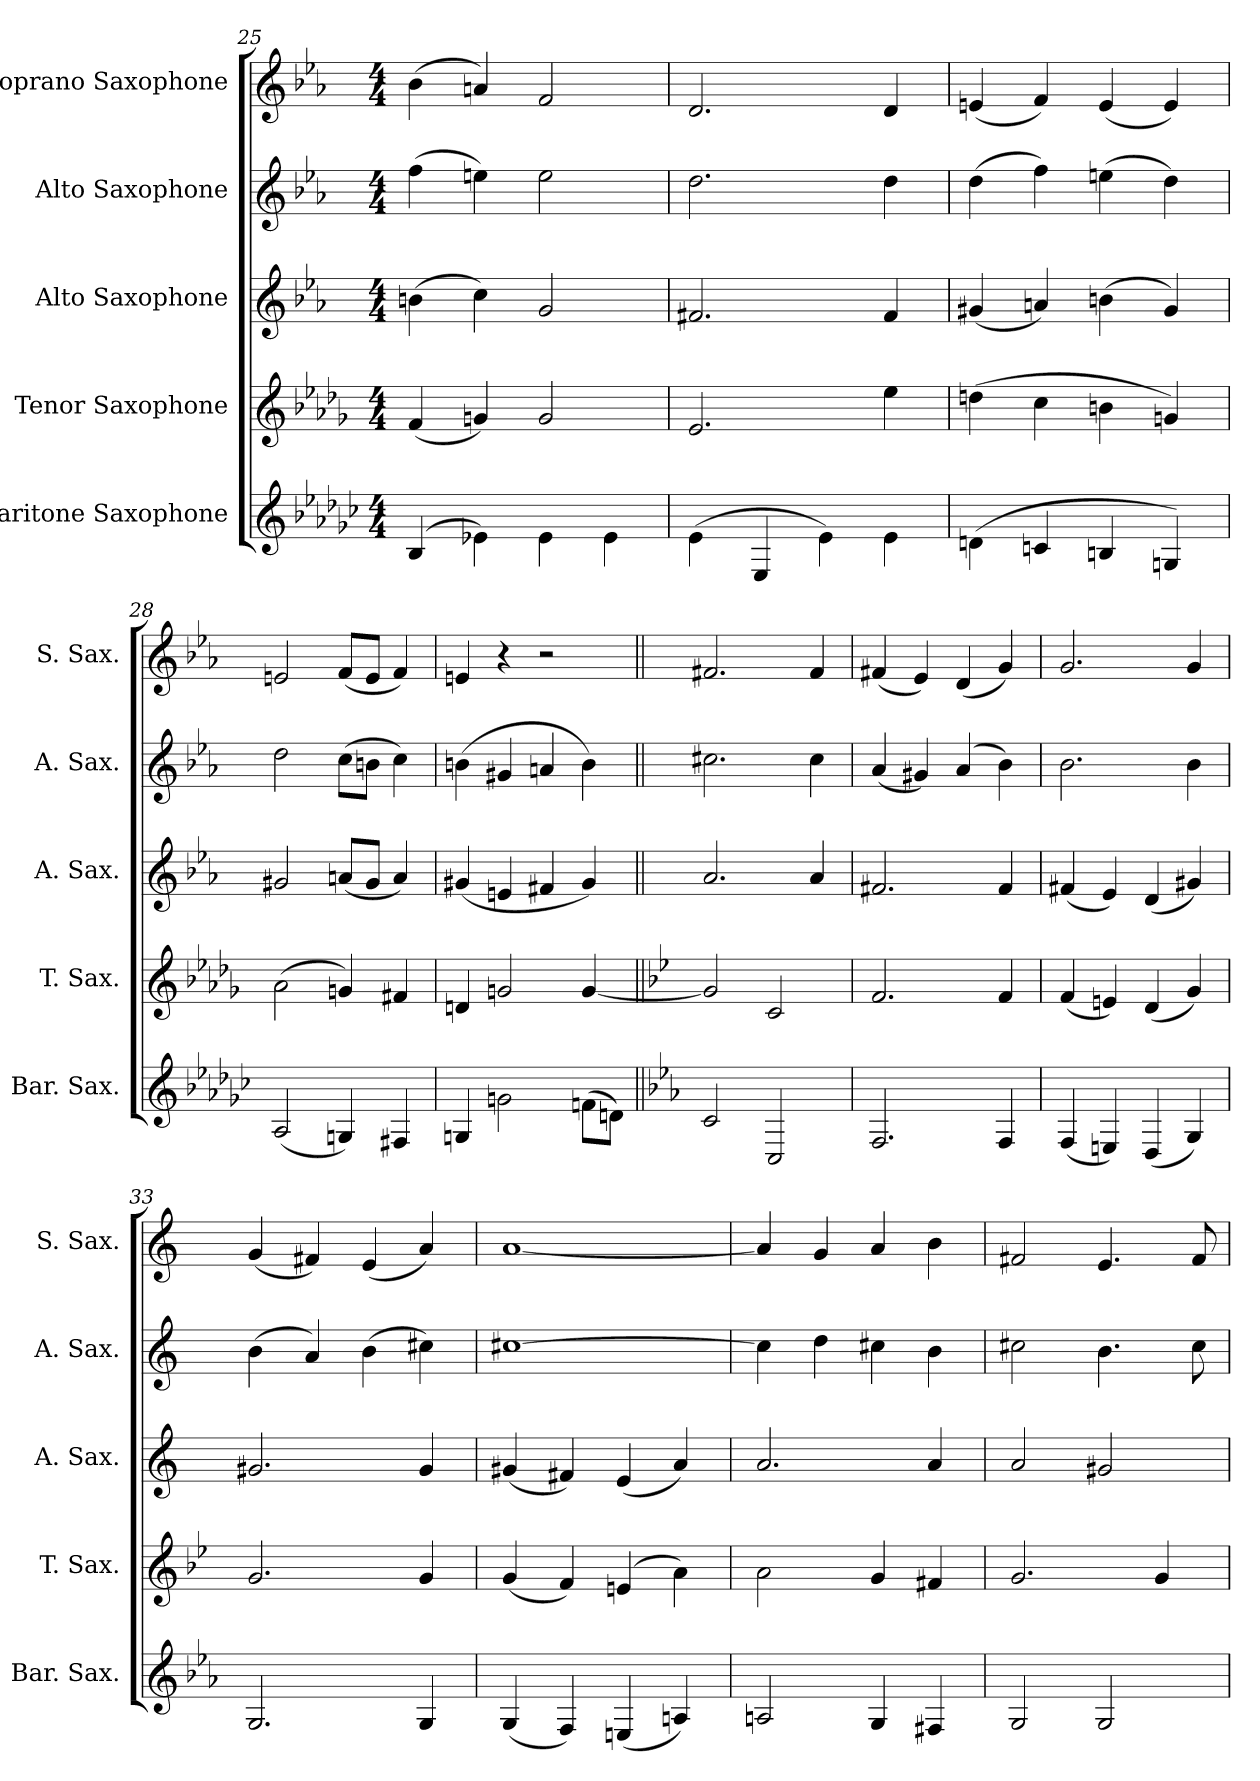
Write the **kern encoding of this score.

**kern	**kern	**kern	**kern	**kern
*part5	*part4	*part3	*part2	*part1
*staff5	*staff4	*staff3	*staff2	*staff1
*I"Baritone Saxophone	*I"Tenor Saxophone	*I"Alto Saxophone	*I"Alto Saxophone	*I"Soprano Saxophone
*I'Bar. Sax.	*I'T. Sax.	*I'A. Sax.	*I'A. Sax.	*I'S. Sax.
*clefG2	*clefG2	*clefG2	*clefG2	*clefG2
*ITrd12c21	*ITrd8c14	*ITrd5c9	*ITrd5c9	*ITrd1c2
*k[b-e-a-d-g-c-]	*k[b-e-a-d-g-]	*k[b-e-a-d-g-c-]	*k[b-e-a-d-g-c-]	*k[b-e-a-d-g-]
*M4/4	*M4/4	*M4/4	*M4/4	*M4/4
=25	=25	=25	=25	=25
(>4BB-/	(<4F/	(>4dn\	(>4a-\	(>4a-\
4E-X\)	4Gn/)	4e-\)	4gn\)	4gn/)
4E-\	2G/	2B-/	2g\	2e-/
4E-\	.	.	.	.
=26	=26	=26	=26	=26
(>4E-\	2.E-/	2.An/	2.f\	2.c/
4EE-/	.	.	.	.
4E-\)	.	.	.	.
4E-\	4e-\	4A/	4f\	4c/
=27	=27	=27	=27	=27
(>4Dn\	(>4dn\	(<4Bn/	(>4f\	(<4dn/
4Cn/	4c\	4cn/)	4a-\)	4e-/)
4BBn/	4Bn\	(>4dn\	(>4gn\	(<4d/
4GGn/)	4Gn/)	4B/)	4f\)	4d/)
!!LO:PB:g=z
=28	=28	=28	=28	=28
(<2AA-/	(>2A-\	2Bn/	2f\	2dn/
4GGn/)	4Gn/)	(<8cn/L	(>8e-\L	(<8e-/L
.	.	8B/J	8dn\J	8d/J
4FF#X/	4F#X/	4c/)	4e-\)	4e-/)
=29	=29	=29	=29	=29
4GGn/	4Dn/	(<4Bn/	(>4dn\	4dn/
2Gn\	2Gn/	4Gn/	4Bn/	4r
.	.	4An/	4cn/	2r
(>8Fn\L	[4G/	4B/)	4d\)	.
8Dn\J)	.	.	.	.
=30||	=30||	=30||	=30||	=30||
*k[b-e-a-]	*k[b-e-]	*k[b-e-a-]	*k[b-e-a-]	*k[b-e-]
2C/	2G/]	2.c/	2.en\	2.en/
2CC/	2C/	.	.	.
.	.	4c/	4e\	4e/
=31	=31	=31	=31	=31
2.FF/	2.F/	2.An/	(<4c/	(<4en/
.	.	.	4Bn/)	4d/)
.	.	.	(>4c/	(<4c/
4FF/	4F/	4A/	4d\)	4f/)
=32	=32	=32	=32	=32
(<4FF/	(<4F/	(<4An/	2.d\	2.f/
4EEn/)	4En/)	4G/)	.	.
(<4DD/	(<4D/	(<4F/	.	.
4GG/)	4G/)	4Bn/)	4d\	4f/
=33	=33	=33	=33	=33
2.GG/	2.G/	2.Bn/	(>4d\	(<4f/
.	.	.	4c/)	4en/)
.	.	.	(>4d\	(<4d/
4GG/	4G/	4B/	4en\)	4g/)
!!LO:LB:g=z
=34	=34	=34	=34	=34
(<4GG/	(<4G/	(<4Bn/	[1en	[1g
4FF/)	4F/)	4An/)	.	.
(<4EEn/	(>4En/	(<4G/	.	.
4AAn/)	4A\)	4c/)	.	.
=35	=35	=35	=35	=35
2AAn/	2A\	2.c/	4e\]	4g/]
.	.	.	4f\	4f/
4GG/	4G/	.	4en\	4g/
4FF#X/	4F#X/	4c/	4d\	4a\
=36	=36	=36	=36	=36
2GG/	2.G/	2c/	2en\	2en/
2GG/	.	2Bn/	4.d\	4.d/
.	4G/	.	.	.
.	.	.	8e\	8e/
=	=	=	=	=
*-	*-	*-	*-	*-
